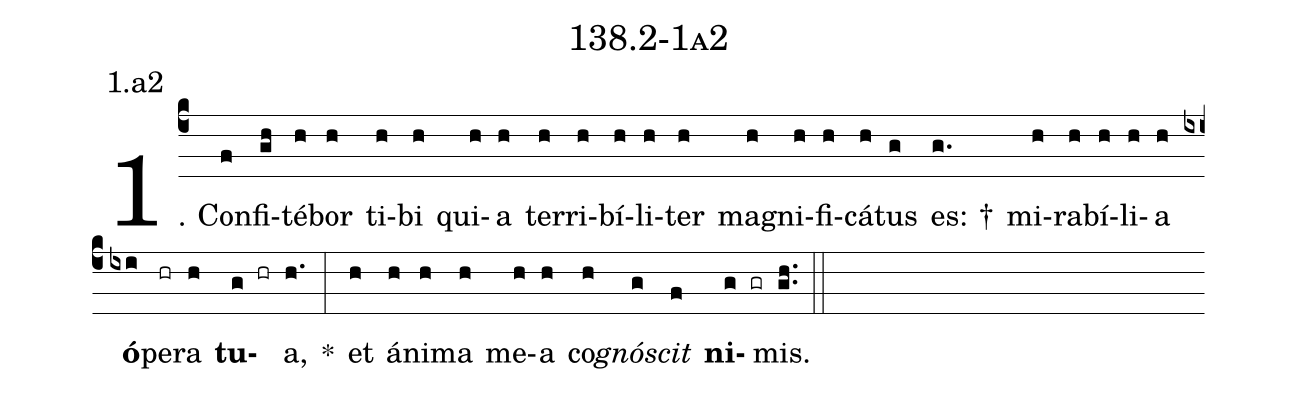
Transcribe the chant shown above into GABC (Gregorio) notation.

name: 138.2-1a2;
annotation: 1.a2;
%%
(c4)1. Con(f)fi(gh)té(h)bor(h) ti(h)bi(h) qui(h)a(h) ter(h)ri(h)bí(h)li(h)ter(h) ma(h)gni(h)fi(h)cá(h)tus(g) es: †(g.) mi(h)ra(h)bí(h)li(h)a(h) <b>ó</b>(ixi)pe(hr)ra(h) <b>tu</b>(g hr)a,(h.) *(:) et(h) á(h)ni(h)ma(h) me(h)a(h) co(h)<i>gnó</i>(g)<i>scit</i>(f) <b>ni</b>(g gr)mis.(gh..) (::)
